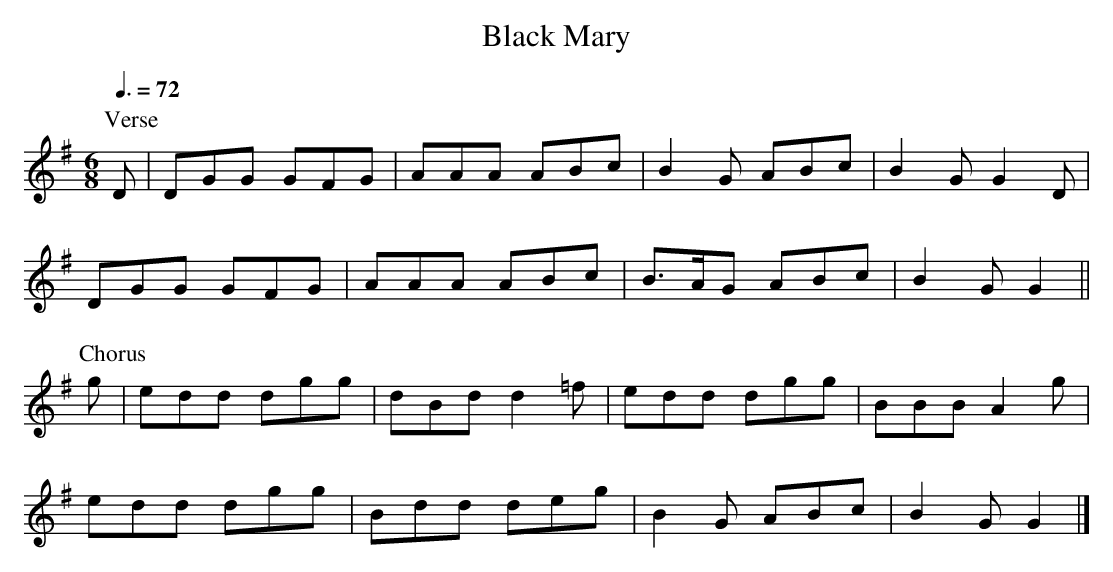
X:1
T:Black Mary
M:6/8
L:1/8
Q:3/8=72
K:G
P:Verse
D|DGG GFG|AAA ABc|B2G  ABc|B2G G2D|
  DGG GFG|AAA ABc|B>AG ABc|B2G G2||
P:Chorus
g|edd dgg|dBd d2=f|edd dgg|BBB A2g|
  edd dgg|Bdd deg |B2G ABc|B2G G2|]
